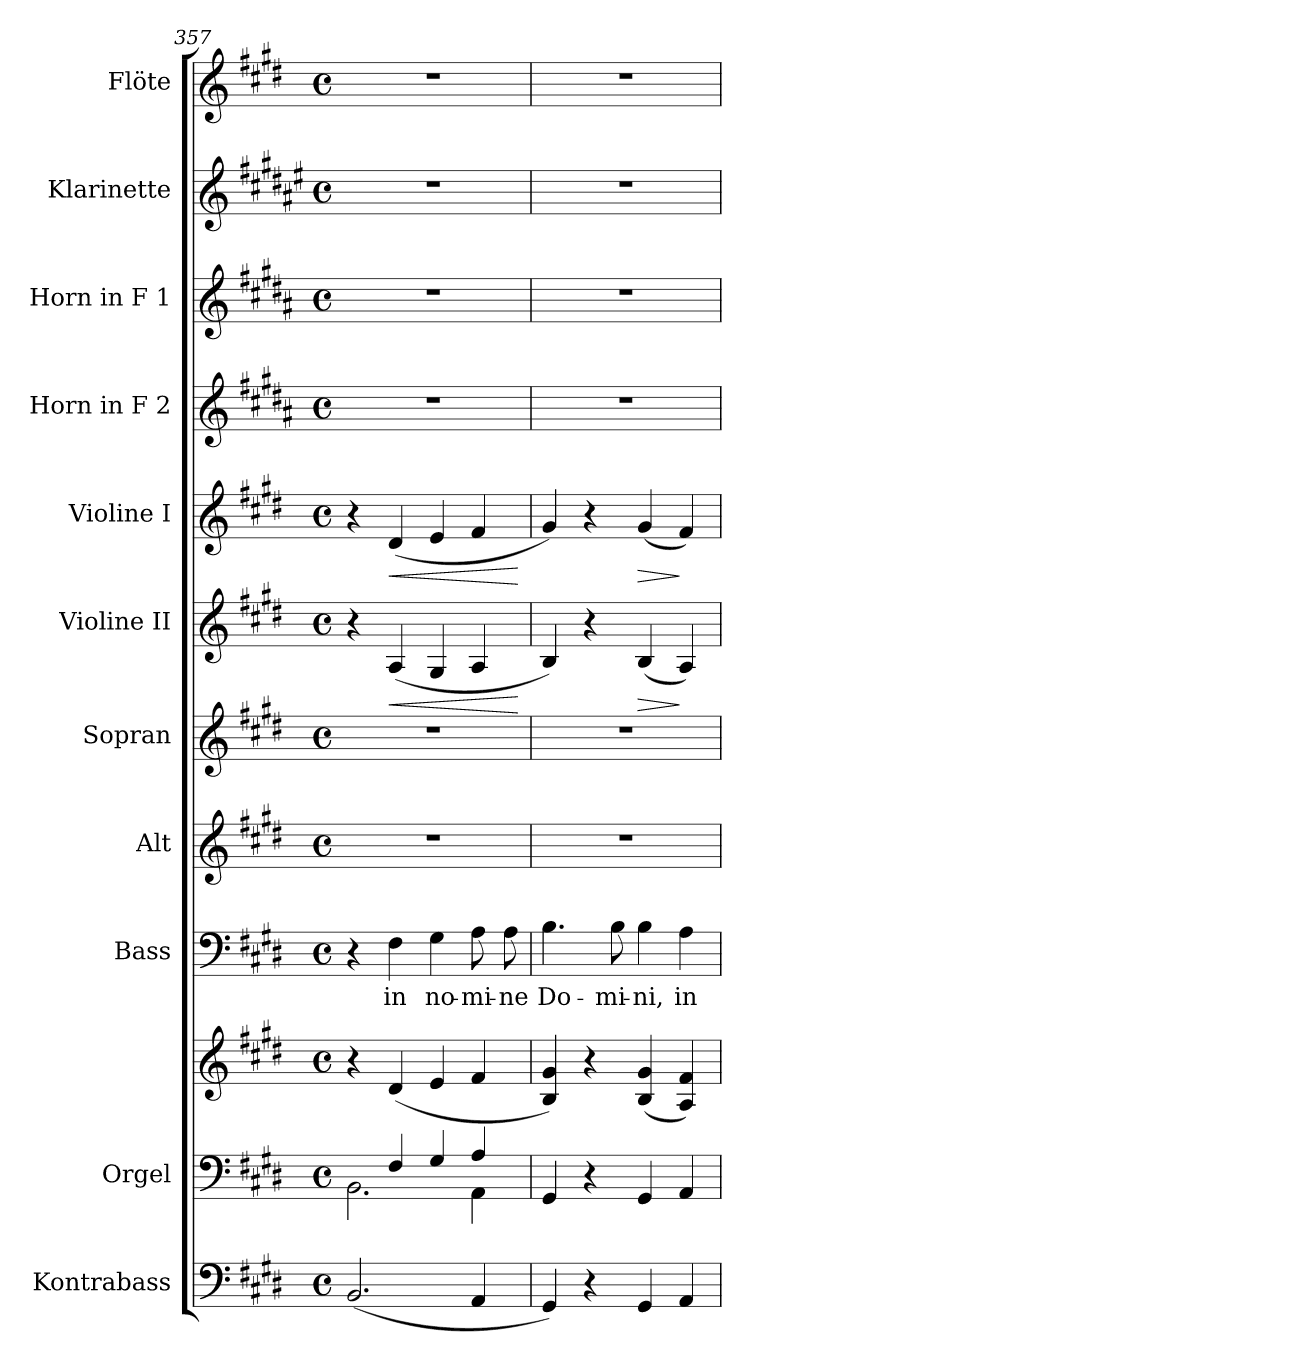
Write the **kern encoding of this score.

**kern	**kern	**kern	**kern	**text	**kern	**kern	**kern	**dynam	**kern	**dynam	**kern	**kern	**kern	**kern
*part11	*part10	*part10	*part9	*part9	*part8	*part7	*part6	*part6	*part5	*part5	*part4	*part3	*part2	*part1
*staff12	*staff11	*staff10	*staff9	*staff9	*staff8	*staff7	*staff6	*staff6	*staff5	*staff5	*staff4	*staff3	*staff2	*staff1
*I"Kontrabass	*I"Orgel	*	*I"Bass	*	*I"Alt	*I"Sopran	*I"Violine II	*	*I"Violine I	*	*I"Horn in F 2	*I"Horn in F 1	*I"Klarinette	*I"Flöte
*I'Kb.	*I'Org.	*	*I'B.	*	*I'A.	*I'S.	*I'Vl. II	*	*I'Vl. I	*	*	*	*I'Kl.	*I'Fl.
*clefF4	*clefF4	*clefG2	*clefF4	*	*clefG2	*clefG2	*clefG2	*	*clefG2	*	*clefG2	*clefG2	*clefG2	*clefG2
*ITrd7c12	*	*	*	*	*	*	*	*	*	*	*ITrd4c7	*ITrd4c7	*ITrd1c2	*
*k[f#c#g#d#]	*k[f#c#g#d#]	*k[f#c#g#d#]	*k[f#c#g#d#]	*	*k[f#c#g#d#]	*k[f#c#g#d#]	*k[f#c#g#d#]	*	*k[f#c#g#d#]	*	*k[f#c#g#d#]	*k[f#c#g#d#]	*k[f#c#g#d#]	*k[f#c#g#d#]
*E:	*E:	*E:	*E:	*	*E:	*E:	*E:	*	*E:	*	*E:	*E:	*E:	*E:
*M4/4	*M4/4	*M4/4	*M4/4	*	*M4/4	*M4/4	*M4/4	*	*M4/4	*	*M4/4	*M4/4	*M4/4	*M4/4
*met(c)	*met(c)	*met(c)	*met(c)	*	*met(c)	*met(c)	*met(c)	*	*met(c)	*	*met(c)	*met(c)	*met(c)	*met(c)
=357	=357	=357	=357	=357	=357	=357	=357	=357	=357	=357	=357	=357	=357	=357
*	*^	*	*	*	*	*	*	*	*	*	*	*	*	*
(<2.BBB/	4ryy	2.BB\	4r	4r	.	1r	1r	4r	.	4r	.	1r	1r	1r	1r
!	!	!	!	!	!LO:LY:b	!	!	!	!LO:HP:b	!	!LO:HP:b	!	!	!	!
.	4F#/	.	(4d#/	4F#\	in	.	.	(<4A/	<	(<4d#/	<	.	.	.	.
!	!	!	!	!	!LO:LY:b	!	!	!	!	!	!	!	!	!	!
.	4G#/	.	4e/	4G#\	no-	.	.	4G#/	.	4e/	.	.	.	.	.
!	!	!	!	!	!LO:LY:b	!	!	!	!	!	!	!	!	!	!
4AAA/	4A/	4AA\	4f#/	8A\	-mi-	.	.	4A/	.	4f#/	.	.	.	.	.
!	!	!	!	!	!LO:LY:b	!	!	!	!	!	!	!	!	!	!
.	.	.	.	8A\	-ne	.	.	.	.	.	.	.	.	.	.
*	*v	*v	*	*	*	*	*	*	*	*	*	*	*	*	*
.	.	.	.	.	.	.	.	[	.	[	.	.	.	.
=358	=358	=358	=358	=358	=358	=358	=358	=358	=358	=358	=358	=358	=358	=358
!	!	!	!	!LO:LY:b	!	!	!	!	!	!	!	!	!	!
4GGG#/)	4GG#/	4B/ 4g#/)	4.B\	Do-	1r	1r	4B/)	.	4g#/)	.	1r	1r	1r	1r
4r	4r	4r	.	.	.	.	4r	.	4r	.	.	.	.	.
!	!	!	!	!LO:LY:b	!	!	!	!	!	!	!	!	!	!
.	.	.	8B\	-mi-	.	.	.	.	.	.	.	.	.	.
!	!	!	!	!LO:LY:b	!	!	!	!LO:HP:b	!	!LO:HP:b	!	!	!	!
4GGG#/	4GG#/	(<4B/ 4g#/	4B\	-ni,	.	.	(<4B/	>	(<4g#/	>	.	.	.	.
!	!	!	!	!LO:LY:b	!	!	!	!	!	!	!	!	!	!
4AAA/	4AA/	4A/ 4f#/)	4A\	in	.	.	4A/)	]	4f#/)	]	.	.	.	.
=	=	=	=	=	=	=	=	=	=	=	=	=	=	=
*-	*-	*-	*-	*-	*-	*-	*-	*-	*-	*-	*-	*-	*-	*-
